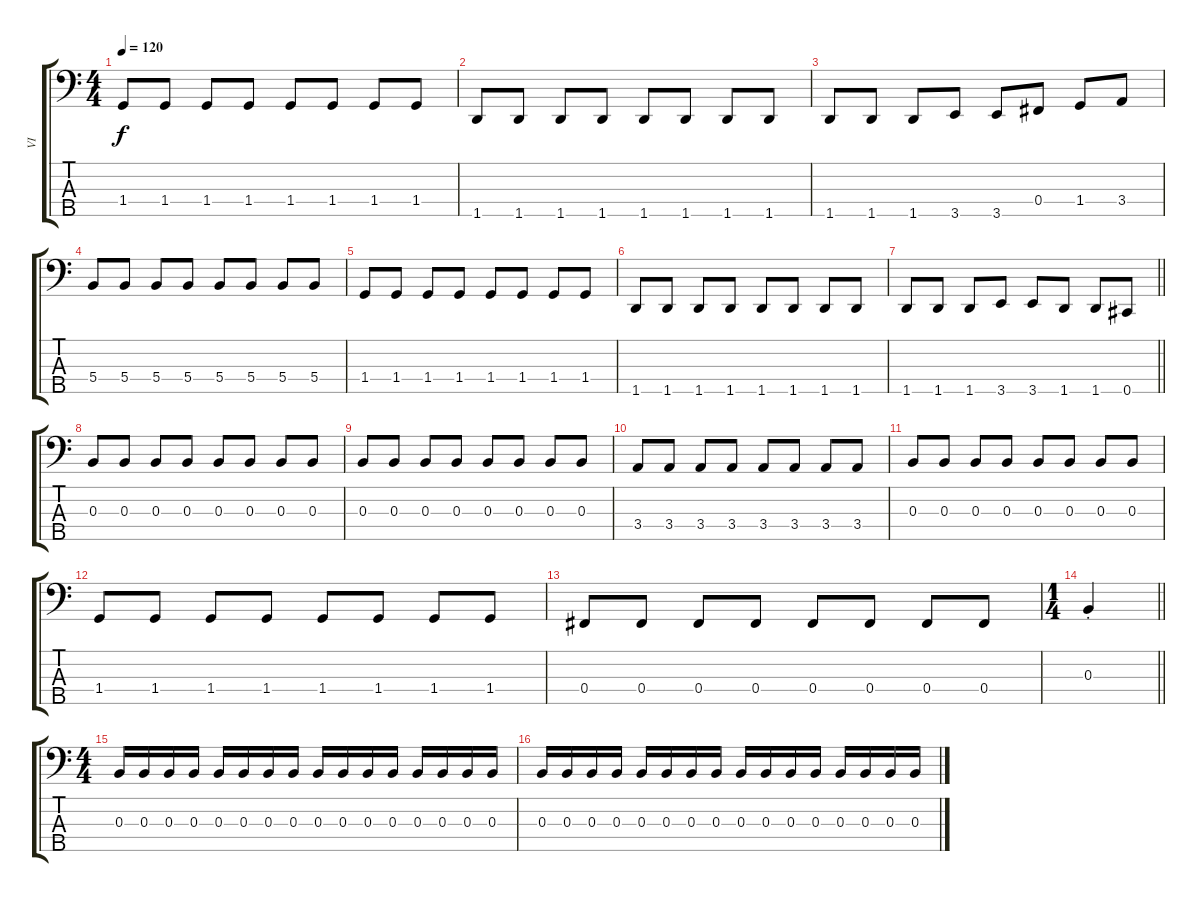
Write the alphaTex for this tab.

\track ("VI" "VI") {instrument electricbassfinger}
\staff {score tabs}
\tuning (A2 E2 B1 Gb1 Db1) {hide}
\ts (4 4)
\tempo 120
\clef f4
\ks c
1.4.8{dy f} 1.4.8 1.4.8 1.4.8 1.4.8 1.4.8 1.4.8 1.4.8 |
1.5.8 1.5.8 1.5.8 1.5.8 1.5.8 1.5.8 1.5.8 1.5.8 |
1.5.8 1.5.8 1.5.8 3.5.8 3.5.8 0.4.8 1.4.8 3.4.8 |
5.4.8 5.4.8 5.4.8 5.4.8 5.4.8 5.4.8 5.4.8 5.4.8 |
1.4.8 1.4.8 1.4.8 1.4.8 1.4.8 1.4.8 1.4.8 1.4.8 |
1.5.8 1.5.8 1.5.8 1.5.8 1.5.8 1.5.8 1.5.8 1.5.8 |
\barLineRight lightlight
1.5.8 1.5.8 1.5.8 3.5.8 3.5.8 1.5.8 1.5.8 0.5.8 |
0.3.8 0.3.8 0.3.8 0.3.8 0.3.8 0.3.8 0.3.8 0.3.8 |
0.3.8 0.3.8 0.3.8 0.3.8 0.3.8 0.3.8 0.3.8 0.3.8 |
3.4.8 3.4.8 3.4.8 3.4.8 3.4.8 3.4.8 3.4.8 3.4.8 |
0.3.8 0.3.8 0.3.8 0.3.8 0.3.8 0.3.8 0.3.8 0.3.8 |
1.4.8 1.4.8 1.4.8 1.4.8 1.4.8 1.4.8 1.4.8 1.4.8 |
0.4.8 0.4.8 0.4.8 0.4.8 0.4.8 0.4.8 0.4.8 0.4.8 |
\ts (1 4)
\barLineRight lightlight
0.3{st}.4 |
\ts (4 4)
0.3.16{volume 12 instrument electricbasspick} 0.3.16 0.3.16 0.3.16 0.3.16 0.3.16 0.3.16 0.3.16 0.3.16 0.3.16 0.3.16 0.3.16 0.3.16 0.3.16 0.3.16 0.3.16 |
0.3.16 0.3.16 0.3.16 0.3.16 0.3.16 0.3.16 0.3.16 0.3.16 0.3.16 0.3.16 0.3.16 0.3.16 0.3.16 0.3.16 0.3.16 0.3.16
